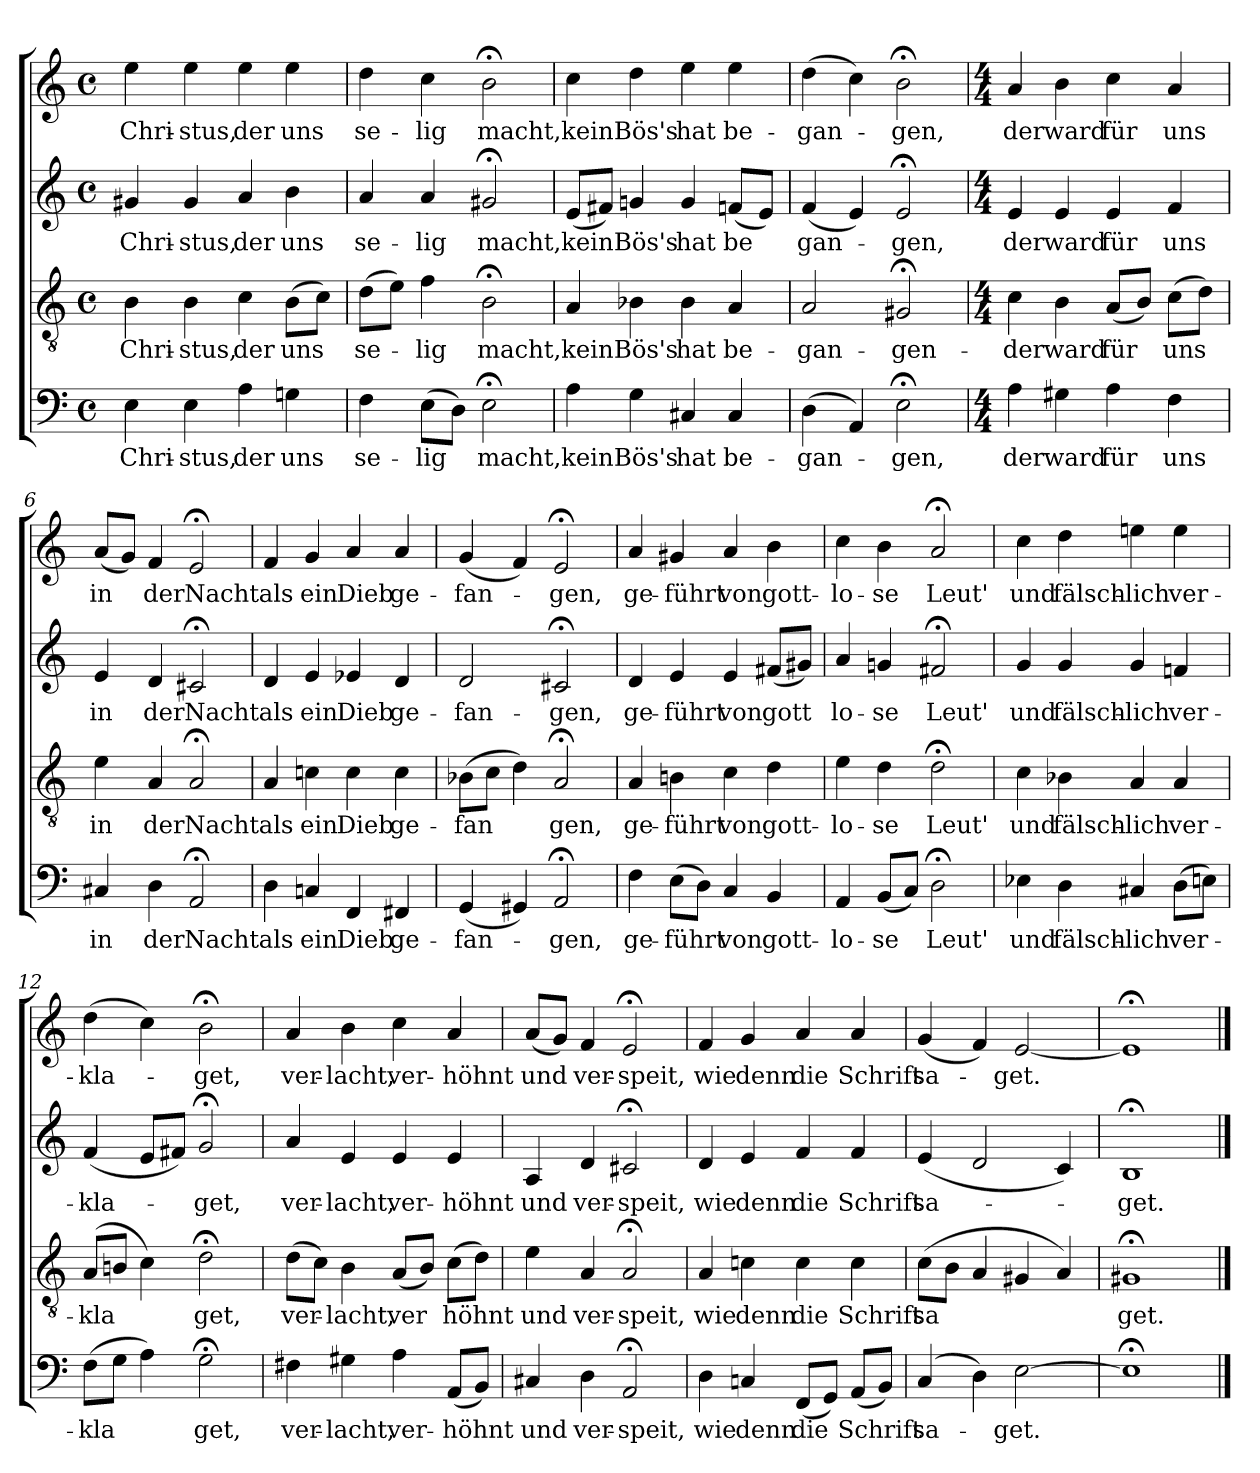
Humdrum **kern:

**kern	**text	**kern	**text	**kern	**text	**kern	**text
*part4	*part4	*part3	*part3	*part2	*part2	*part1	*part1
*staff4	*staff4	*staff3	*staff3	*staff2	*staff2	*staff1	*staff1
*clefF4	*	*clefGv2	*	*clefG2	*	*clefG2	*
*k[]	*	*k[]	*	*k[]	*	*k[]	*
*C:	*	*C:	*	*C:	*	*C:	*
*M4/4	*	*M4/4	*	*M4/4	*	*M4/4	*
*met(c)	*	*met(c)	*	*met(c)	*	*met(c)	*
=1	=1	=1	=1	=1	=1	=1	=1
!	!LO:LY:b	!	!LO:LY:b	!	!LO:LY:b	!	!LO:LY:b
4E\	Chri-	4B\	Chri-	4g#X/	Chri-	4ee\	Chri-
!	!LO:LY:b	!	!LO:LY:b	!	!LO:LY:b	!	!LO:LY:b
4E\	-stus,	4B\	-stus,	4g#/	-stus,	4ee\	-stus,
!	!LO:LY:b	!	!LO:LY:b	!	!LO:LY:b	!	!LO:LY:b
4A\	der	4c\	der	4a/	der	4ee\	der
!	!LO:LY:b	!	!LO:LY:b	!	!LO:LY:b	!	!LO:LY:b
4Gn\	uns	(>8B\L	uns	4b\	uns	4ee\	uns
.	.	8c\J)	.	.	.	.	.
=2	=2	=2	=2	=2	=2	=2	=2
!	!LO:LY:b	!	!LO:LY:b	!	!LO:LY:b	!	!LO:LY:b
4F\	se-	(>8d\L	se-	4a/	se-	4dd\	se-
.	.	8e\J)	.	.	.	.	.
!	!LO:LY:b	!	!LO:LY:b	!	!LO:LY:b	!	!LO:LY:b
(>8E\L	-lig	4f\	-lig	4a/	-lig	4cc\	-lig
8D\J)	.	.	.	.	.	.	.
!	!LO:LY:b	!	!LO:LY:b	!	!LO:LY:b	!	!LO:LY:b
2E;<\	macht,	2B;<\	macht,	2g#X;/	macht,	2b;<\	macht,
=3	=3	=3	=3	=3	=3	=3	=3
!	!LO:LY:b	!	!LO:LY:b	!	!LO:LY:b	!	!LO:LY:b
4A\	kein	4A/	kein	(<8e/L	kein	4cc\	kein
.	.	.	.	8f#X/J)	.	.	.
!	!LO:LY:b	!	!LO:LY:b	!	!LO:LY:b	!	!LO:LY:b
4G\	Bös's	4B-X\	Bös's	4gn/	Bös's	4dd\	Bös's
!	!LO:LY:b	!	!LO:LY:b	!	!LO:LY:b	!	!LO:LY:b
4C#X/	hat	4B-\	hat	4g/	hat	4ee\	hat
!	!LO:LY:b	!	!LO:LY:b	!	!LO:LY:b	!	!LO:LY:b
4C#/	be-	4A/	be-	(<8fn/L	be	4ee\	be-
.	.	.	.	8e/J)	.	.	.
=4	=4	=4	=4	=4	=4	=4	=4
!	!LO:LY:b	!	!LO:LY:b	!	!LO:LY:b	!	!LO:LY:b
(<4D\	-gan-	2A/	-gan-	(<4f/	gan-	(>4dd\	-gan-
4AA/)	.	.	.	4e/)	.	4cc\)	.
!	!LO:LY:b	!	!LO:LY:b	!	!LO:LY:b	!	!LO:LY:b
2E;<\	-gen,	2G#X;/	-gen-	2e;/	-gen,	2b;<\	-gen,
!!LO:LB:g=z
=5	=5	=5	=5	=5	=5	=5	=5
*M4/4	*	*M4/4	*	*M4/4	*	*M4/4	*
!	!LO:LY:b	!	!LO:LY:b	!	!LO:LY:b	!	!LO:LY:b
4A\	der	4c\	-der	4e/	der	4a/	der
!	!LO:LY:b	!	!LO:LY:b	!	!LO:LY:b	!	!LO:LY:b
4G#X\	ward	4B\	ward	4e/	ward	4b\	ward
!	!LO:LY:b	!	!LO:LY:b	!	!LO:LY:b	!	!LO:LY:b
4A\	für	(<8A/L	für	4e/	für	4cc\	für
.	.	8B/J)	.	.	.	.	.
!	!LO:LY:b	!	!LO:LY:b	!	!LO:LY:b	!	!LO:LY:b
4F\	uns	(>8c\L	uns	4f/	uns	4a/	uns
.	.	8d\J)	.	.	.	.	.
=6	=6	=6	=6	=6	=6	=6	=6
!	!LO:LY:b	!	!LO:LY:b	!	!LO:LY:b	!	!LO:LY:b
4C#X/	in	4e\	in	4e/	in	(<8a/L	in
.	.	.	.	.	.	8g/J)	.
!	!LO:LY:b	!	!LO:LY:b	!	!LO:LY:b	!	!LO:LY:b
4D\	der	4A/	der	4d/	der	4f/	der
!	!LO:LY:b	!	!LO:LY:b	!	!LO:LY:b	!	!LO:LY:b
2AA;/	Nacht	2A;/	Nacht	2c#X;/	Nacht	2e;/	Nacht
=7	=7	=7	=7	=7	=7	=7	=7
!	!LO:LY:b	!	!LO:LY:b	!	!LO:LY:b	!	!LO:LY:b
4D\	als	4A/	als	4d/	als	4f/	als
!	!LO:LY:b	!	!LO:LY:b	!	!LO:LY:b	!	!LO:LY:b
4Cn/	ein	4cn\	ein	4e/	ein	4g/	ein
!	!LO:LY:b	!	!LO:LY:b	!	!LO:LY:b	!	!LO:LY:b
4FF/	Dieb	4c\	Dieb	4e-X/	Dieb	4a/	Dieb
!	!LO:LY:b	!	!LO:LY:b	!	!LO:LY:b	!	!LO:LY:b
4FF#X/	ge-	4c\	ge-	4d/	ge-	4a/	ge-
=8	=8	=8	=8	=8	=8	=8	=8
!	!LO:LY:b	!	!LO:LY:b	!	!LO:LY:b	!	!LO:LY:b
(<4GG/	-fan-	(>8B-X\L	-fan	2d/	-fan-	(<4g/	-fan-
.	.	8c\J	.	.	.	.	.
4GG#X/)	.	4d\)	.	.	.	4f/)	.
!	!LO:LY:b	!	!LO:LY:b	!	!LO:LY:b	!	!LO:LY:b
2AA;/	-gen,	2A;/	gen,	2c#X;/	-gen,	2e;/	-gen,
!!LO:LB:g=z
=9	=9	=9	=9	=9	=9	=9	=9
!	!LO:LY:b	!	!LO:LY:b	!	!LO:LY:b	!	!LO:LY:b
4F\	ge-	4A/	ge-	4d/	ge-	4a/	ge-
!	!LO:LY:b	!	!LO:LY:b	!	!LO:LY:b	!	!LO:LY:b
(>8E\L	-führt	4Bn\	-führt	4e/	-führt	4g#X/	-führt
8D\J)	.	.	.	.	.	.	.
!	!LO:LY:b	!	!LO:LY:b	!	!LO:LY:b	!	!LO:LY:b
4C/	von	4c\	von	4e/	von	4a/	von
!	!LO:LY:b	!	!LO:LY:b	!	!LO:LY:b	!	!LO:LY:b
4BB/	gott-	4d\	gott-	(<8f#X/L	gott	4b\	gott-
.	.	.	.	8g#X/J)	.	.	.
=10	=10	=10	=10	=10	=10	=10	=10
!	!LO:LY:b	!	!LO:LY:b	!	!LO:LY:b	!	!LO:LY:b
4AA/	-lo-	4e\	-lo-	4a/	lo-	4cc\	-lo-
!	!LO:LY:b	!	!LO:LY:b	!	!LO:LY:b	!	!LO:LY:b
(<8BB/L	-se	4d\	-se	4gn/	-se	4b\	-se
8C/J)	.	.	.	.	.	.	.
!	!LO:LY:b	!	!LO:LY:b	!	!LO:LY:b	!	!LO:LY:b
2D;<\	Leut'	2d;<\	Leut'	2f#X;/	Leut'	2a;/	Leut'
=11	=11	=11	=11	=11	=11	=11	=11
!	!LO:LY:b	!	!LO:LY:b	!	!LO:LY:b	!	!LO:LY:b
4E-X\	und	4c\	und	4g/	und	4cc\	und
!	!LO:LY:b	!	!LO:LY:b	!	!LO:LY:b	!	!LO:LY:b
4D\	fälsch-	4B-X\	fälsch-	4g/	fälsch-	4dd\	fälsch-
!	!LO:LY:b	!	!LO:LY:b	!	!LO:LY:b	!	!LO:LY:b
4C#X/	-lich	4A/	-lich	4g/	-lich	4een\	-lich
!	!LO:LY:b	!	!LO:LY:b	!	!LO:LY:b	!	!LO:LY:b
(>8D\L	ver-	4A/	ver-	4fn/	ver-	4ee\	ver-
8En\J)	.	.	.	.	.	.	.
=12	=12	=12	=12	=12	=12	=12	=12
!	!LO:LY:b	!	!LO:LY:b	!	!LO:LY:b	!	!LO:LY:b
(>8F\L	-kla	(<8A/L	-kla	(<4f/	-kla-	(>4dd\	-kla-
8G\J	.	8Bn/J	.	.	.	.	.
4A\)	.	4c\)	.	8e/L	.	4cc\)	.
.	.	.	.	8f#X/J)	.	.	.
!	!LO:LY:b	!	!LO:LY:b	!	!LO:LY:b	!	!LO:LY:b
2G;<\	get,	2d;<\	get,	2g;/	-get,	2b;<\	-get,
!!LO:PB:g=z
=13	=13	=13	=13	=13	=13	=13	=13
!	!LO:LY:b	!	!LO:LY:b	!	!LO:LY:b	!	!LO:LY:b
4F#X\	ver-	(>8d\L	ver-	4a/	ver-	4a/	ver-
.	.	8c\J)	.	.	.	.	.
!	!LO:LY:b	!	!LO:LY:b	!	!LO:LY:b	!	!LO:LY:b
4G#X\	-lacht,	4B\	-lacht,	4e/	-lacht,	4b\	-lacht,
!	!LO:LY:b	!	!LO:LY:b	!	!LO:LY:b	!	!LO:LY:b
4A\	ver-	(<8A/L	ver	4e/	ver-	4cc\	ver-
.	.	8B/J)	.	.	.	.	.
!	!LO:LY:b	!	!LO:LY:b	!	!LO:LY:b	!	!LO:LY:b
(<8AA/L	-höhnt	(>8c\L	höhnt	4e/	-höhnt	4a/	-höhnt
8BB/J)	.	8d\J)	.	.	.	.	.
=14	=14	=14	=14	=14	=14	=14	=14
!	!LO:LY:b	!	!LO:LY:b	!	!LO:LY:b	!	!LO:LY:b
4C#X/	und	4e\	und	4A/	und	(<8a/L	und
.	.	.	.	.	.	8g/J)	.
!	!LO:LY:b	!	!LO:LY:b	!	!LO:LY:b	!	!LO:LY:b
4D\	ver-	4A/	ver-	4d/	ver-	4f/	ver-
!	!LO:LY:b	!	!LO:LY:b	!	!LO:LY:b	!	!LO:LY:b
2AA;/	-speit,	2A;/	-speit,	2c#X;/	-speit,	2e;/	-speit,
=15	=15	=15	=15	=15	=15	=15	=15
!	!LO:LY:b	!	!LO:LY:b	!	!LO:LY:b	!	!LO:LY:b
4D\	wie	4A/	wie	4d/	wie	4f/	wie
!	!LO:LY:b	!	!LO:LY:b	!	!LO:LY:b	!	!LO:LY:b
4Cn/	denn	4cn\	denn	4e/	denn	4g/	denn
!	!LO:LY:b	!	!LO:LY:b	!	!LO:LY:b	!	!LO:LY:b
(<8FF/L	die	4c\	die	4f/	die	4a/	die
8GG/J)	.	.	.	.	.	.	.
!	!LO:LY:b	!	!LO:LY:b	!	!LO:LY:b	!	!LO:LY:b
(<8AA/L	Schrift	4c\	Schrift	4f/	Schrift	4a/	Schrift
8BB/J)	.	.	.	.	.	.	.
=16	=16	=16	=16	=16	=16	=16	=16
!	!LO:LY:b	!	!LO:LY:b	!	!LO:LY:b	!	!LO:LY:b
(<4C/	sa-	(>8c\L	sa	(<4e/	sa-	(<4g/	sa-
.	.	8B\J	.	.	.	.	.
4D\)	.	4A/	.	2d/	.	4f/)	.
!	!LO:LY:b	!	!	!	!	!	!LO:LY:b
[2E\	-get.	4G#X/	.	.	.	[2e/	-get.
.	.	4A/)	.	4c/)	.	.	.
=17	=17	=17	=17	=17	=17	=17	=17
!	!	!	!LO:LY:b	!	!LO:LY:b	!	!
1E;<]	.	1G#X;	get.	1B;	-get.	1e;]	.
==	==	==	==	==	==	==	==
*-	*-	*-	*-	*-	*-	*-	*-
